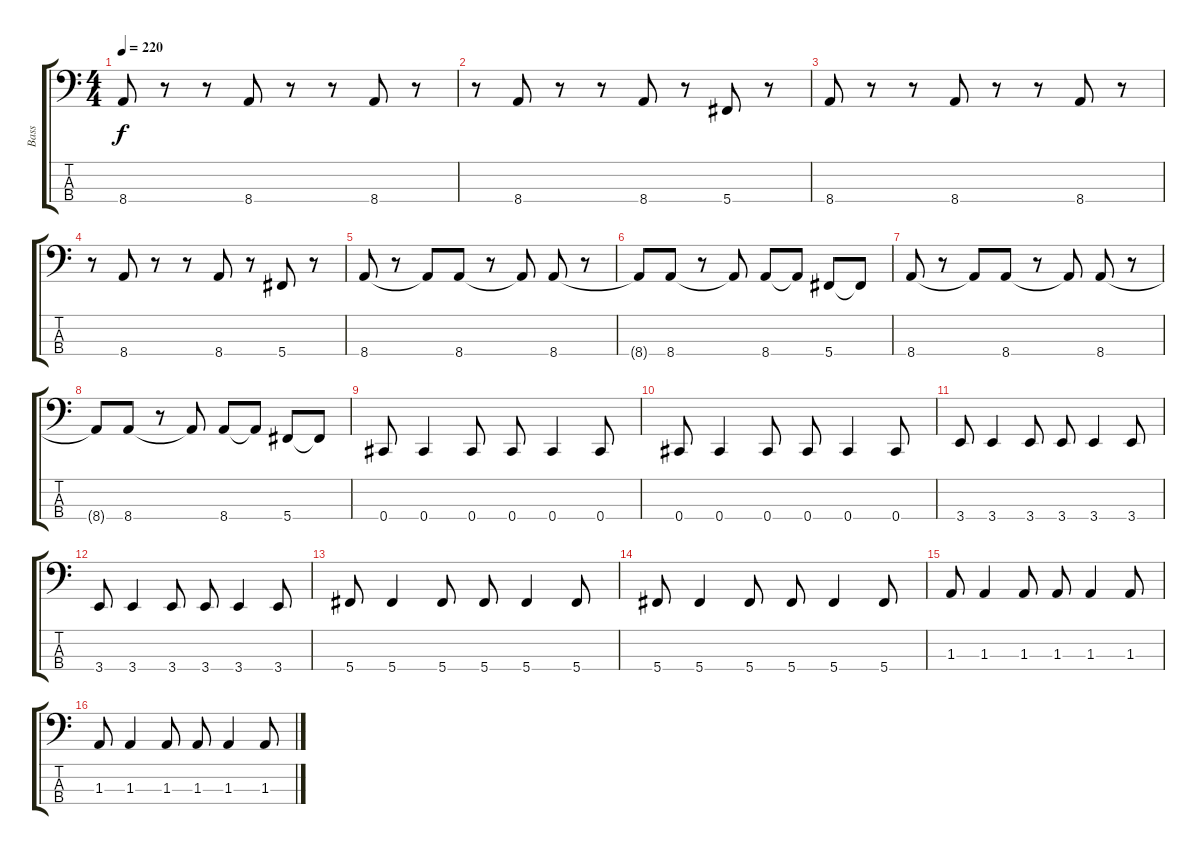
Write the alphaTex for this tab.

\track ("Bass" "Bass") {instrument electricbasspick}
\staff {score tabs}
\tuning (Gb2 Db2 Ab1 Db1) {hide}
\ts (4 4)
\tempo 220
\clef f4
\ks c
8.4.8{dy f} r.8 r.8 8.4.8 r.8 r.8 8.4.8 r.8 |
r.8 8.4.8 r.8 r.8 8.4.8 r.8 5.4.8 r.8 |
8.4.8 r.8 r.8 8.4.8 r.8 r.8 8.4.8 r.8 |
r.8 8.4.8 r.8 r.8 8.4.8 r.8 5.4.8 r.8 |
8.4.8 r.8 8.4{t}.8 8.4.8 r.8 8.4{t}.8 8.4.8 r.8 |
8.4{t}.8 8.4.8 r.8 8.4{t}.8 8.4.8 8.4{t}.8 5.4.8 5.4{t}.8 |
8.4.8 r.8 8.4{t}.8 8.4.8 r.8 8.4{t}.8 8.4.8 r.8 |
8.4{t}.8 8.4.8 r.8 8.4{t}.8 8.4.8 8.4{t}.8 5.4.8 5.4{t}.8 |
0.4.8 0.4.4 0.4.8 0.4.8 0.4.4 0.4.8 |
0.4.8 0.4.4 0.4.8 0.4.8 0.4.4 0.4.8 |
3.4.8 3.4.4 3.4.8 3.4.8 3.4.4 3.4.8 |
3.4.8 3.4.4 3.4.8 3.4.8 3.4.4 3.4.8 |
5.4.8 5.4.4 5.4.8 5.4.8 5.4.4 5.4.8 |
5.4.8 5.4.4 5.4.8 5.4.8 5.4.4 5.4.8 |
1.3.8 1.3.4 1.3.8 1.3.8 1.3.4 1.3.8 |
1.3.8 1.3.4 1.3.8 1.3.8 1.3.4 1.3.8
